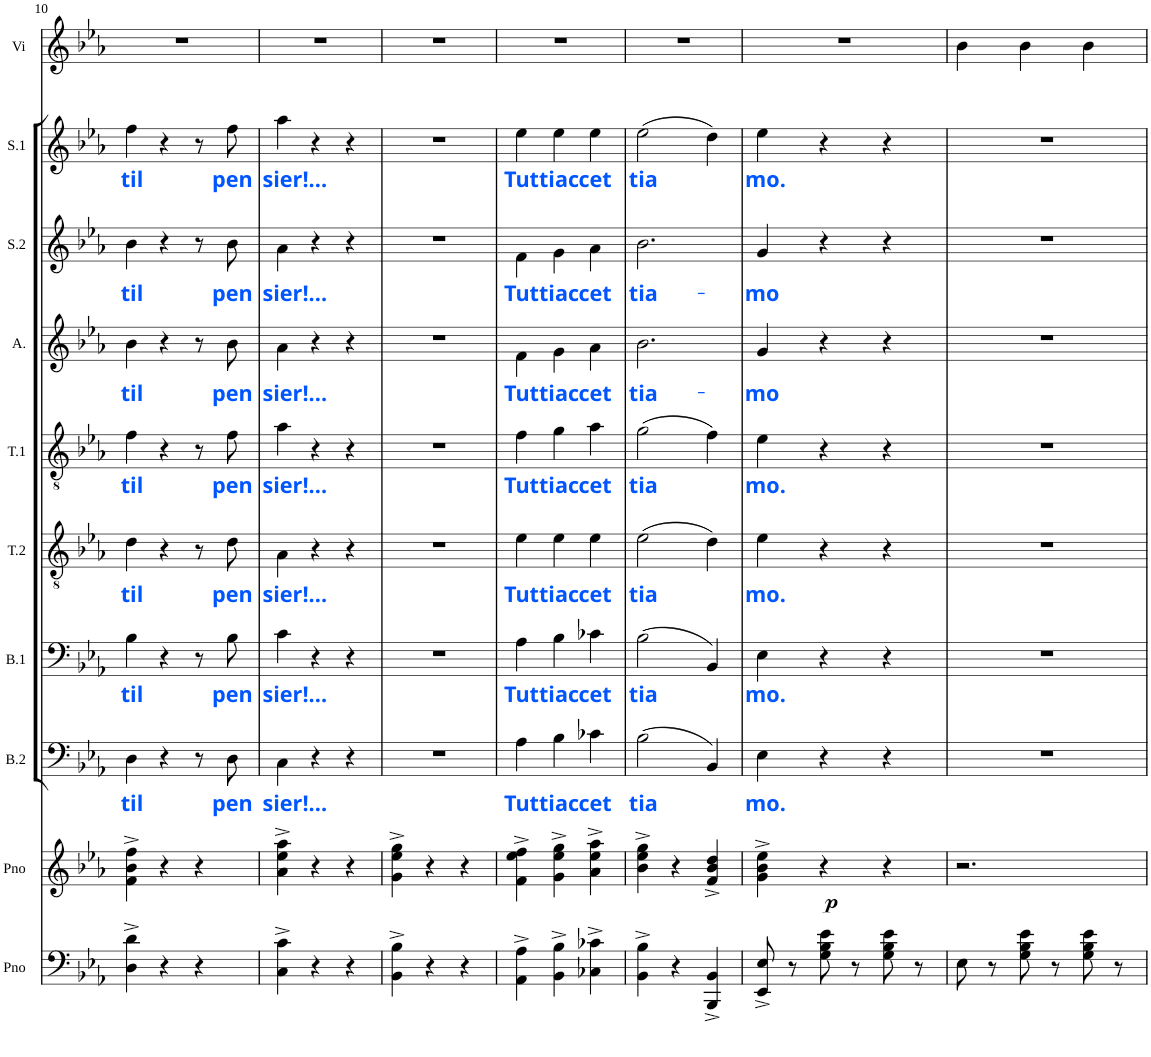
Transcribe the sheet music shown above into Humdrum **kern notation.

**kern	**kern	**dynam	**kern	**text	**kern	**text	**kern	**text	**kern	**text	**kern	**text	**kern	**text	**kern	**text	**kern
*part10	*part9	*part9	*part8	*part8	*part7	*part7	*part6	*part6	*part5	*part5	*part4	*part4	*part3	*part3	*part2	*part2	*part1
*staff10	*staff9	*staff9	*staff8	*staff8	*staff7	*staff7	*staff6	*staff6	*staff5	*staff5	*staff4	*staff4	*staff3	*staff3	*staff2	*staff2	*staff1
*I"Piano	*I"Piano	*	*I"B.2	*	*I"B.1	*	*I"T.2	*	*I"T.1	*	*I"Alto	*	*I"S.2	*	*I"S.1	*	*I"Vi
*I'Pno	*I'Pno	*	*I'B.2	*	*I'B.1	*	*I'T.2	*	*I'T.1	*	*I'A.	*	*I'S.2	*	*I'S.1	*	*I'Vi
!!LO:PB:g=z
*clefF4	*clefG2	*	*clefF4	*	*clefF4	*	*clefGv2	*	*clefGv2	*	*clefG2	*	*clefG2	*	*clefG2	*	*clefG2
*k[b-e-a-]	*k[b-e-a-]	*	*k[b-e-a-]	*	*k[b-e-a-]	*	*k[b-e-a-]	*	*k[b-e-a-]	*	*k[b-e-a-]	*	*k[b-e-a-]	*	*k[b-e-a-]	*	*k[b-e-a-]
*E-:	*E-:	*	*E-:	*	*E-:	*	*E-:	*	*E-:	*	*E-:	*	*E-:	*	*E-:	*	*E-:
*M3/4	*M3/4	*	*M3/4	*	*M3/4	*	*M3/4	*	*M3/4	*	*M3/4	*	*M3/4	*	*M3/4	*	*M3/4
=10	=10	=10	=10	=10	=10	=10	=10	=10	=10	=10	=10	=10	=10	=10	=10	=10	=10
!	!	!	!	!LO:LY:b:color=#0055FF	!	!LO:LY:b:color=#0055FF	!	!LO:LY:b:color=#0055FF	!	!LO:LY:b:color=#0055FF	!	!LO:LY:b:color=#0055FF	!	!LO:LY:b:color=#0055FF	!	!LO:LY:b:color=#0055FF	!
4D\^ 4d\^	4f\^ 4b-\^ 4ff\^	.	4D\	til	4B-\	til	4d\	til	4f\	til	4b-\	til	4b-\	til	4ff\	til	2.r
4r	4r	.	4r	.	4r	.	4r	.	4r	.	4r	.	4r	.	4r	.	.
4r	4r	.	8r	.	8r	.	8r	.	8r	.	8r	.	8r	.	8r	.	.
!	!	!	!	!LO:LY:b:color=#0055FF	!	!LO:LY:b:color=#0055FF	!	!LO:LY:b:color=#0055FF	!	!LO:LY:b:color=#0055FF	!	!LO:LY:b:color=#0055FF	!	!LO:LY:b:color=#0055FF	!	!LO:LY:b:color=#0055FF	!
.	.	.	8D\	pen	8B-\	pen	8d\	pen	8f\	pen	8b-\	pen	8b-\	pen	8ff\	pen	.
=11	=11	=11	=11	=11	=11	=11	=11	=11	=11	=11	=11	=11	=11	=11	=11	=11	=11
!	!	!	!	!LO:LY:b:color=#0055FF	!	!LO:LY:b:color=#0055FF	!	!LO:LY:b:color=#0055FF	!	!LO:LY:b:color=#0055FF	!	!LO:LY:b:color=#0055FF	!	!LO:LY:b:color=#0055FF	!	!LO:LY:b:color=#0055FF	!
4C\^ 4c\^	4a-\^ 4ee-\^ 4aa-\^	.	4C\	sier!...	4c\	sier!...	4A-\	sier!...	4a-\	sier!...	4a-\	sier!...	4a-\	sier!...	4aa-\	sier!...	2.r
4r	4r	.	4r	.	4r	.	4r	.	4r	.	4r	.	4r	.	4r	.	.
4r	4r	.	4r	.	4r	.	4r	.	4r	.	4r	.	4r	.	4r	.	.
=12	=12	=12	=12	=12	=12	=12	=12	=12	=12	=12	=12	=12	=12	=12	=12	=12	=12
4BB-\^ 4B-\^	4g\^ 4ee-\^ 4gg\^	.	2.r	.	2.r	.	2.r	.	2.r	.	2.r	.	2.r	.	2.r	.	2.r
4r	4r	.	.	.	.	.	.	.	.	.	.	.	.	.	.	.	.
4r	4r	.	.	.	.	.	.	.	.	.	.	.	.	.	.	.	.
=13	=13	=13	=13	=13	=13	=13	=13	=13	=13	=13	=13	=13	=13	=13	=13	=13	=13
!	!	!	!	!LO:LY:b:color=#0055FF	!	!LO:LY:b:color=#0055FF	!	!LO:LY:b:color=#0055FF	!	!LO:LY:b:color=#0055FF	!	!LO:LY:b:color=#0055FF	!	!LO:LY:b:color=#0055FF	!	!LO:LY:b:color=#0055FF	!
4AA-\^ 4A-\^	4f\^ 4ee-\^ 4ff\^	.	4A-\	Tut	4A-\	Tut	4e-\	Tut	4f\	Tut	4f\	Tut	4f\	Tut	4ee-\	Tut	2.r
!	!	!	!	!LO:LY:b:color=#0055FF	!	!LO:LY:b:color=#0055FF	!	!LO:LY:b:color=#0055FF	!	!LO:LY:b:color=#0055FF	!	!LO:LY:b:color=#0055FF	!	!LO:LY:b:color=#0055FF	!	!LO:LY:b:color=#0055FF	!
4BB-\^ 4B-\^	4g\^ 4ee-\^ 4gg\^	.	4B-\	tiac	4B-\	tiac	4e-\	tiac	4g\	tiac	4g\	tiac	4g\	tiac	4ee-\	tiac	.
!	!	!	!	!LO:LY:b:color=#0055FF	!	!LO:LY:b:color=#0055FF	!	!LO:LY:b:color=#0055FF	!	!LO:LY:b:color=#0055FF	!	!LO:LY:b:color=#0055FF	!	!LO:LY:b:color=#0055FF	!	!LO:LY:b:color=#0055FF	!
4C-X\^ 4c-X\^	4a-\^ 4ee-\^ 4aa-\^	.	4c-X\	cet	4c-X\	cet	4e-\	cet	4a-\	cet	4a-\	cet	4a-\	cet	4ee-\	cet	.
=14	=14	=14	=14	=14	=14	=14	=14	=14	=14	=14	=14	=14	=14	=14	=14	=14	=14
!	!	!	!	!LO:LY:b:color=#0055FF	!	!LO:LY:b:color=#0055FF	!	!LO:LY:b:color=#0055FF	!	!LO:LY:b:color=#0055FF	!	!LO:LY:b:color=#0055FF	!	!LO:LY:b:color=#0055FF	!	!LO:LY:b:color=#0055FF	!
4BB-\^ 4B-\^	4b-\^ 4ee-\^ 4gg\^	.	(2B-\	tia	(2B-\	tia	(2e-\	tia	(2g\	tia	2.b-\	tia-	2.b-\	tia-	(2ee-\	tia	2.r
4r	4r	.	.	.	.	.	.	.	.	.	.	.	.	.	.	.	.
4BBB-/^ 4BB-/^	4f/^ 4b-/^ 4dd/^	.	4BB-/)	.	4BB-/)	.	4d\)	.	4f\)	.	.	.	.	.	4dd\)	.	.
=15	=15	=15	=15	=15	=15	=15	=15	=15	=15	=15	=15	=15	=15	=15	=15	=15	=15
!	!	!	!	!LO:LY:b:color=#0055FF	!	!LO:LY:b:color=#0055FF	!	!LO:LY:b:color=#0055FF	!	!LO:LY:b:color=#0055FF	!	!LO:LY:b:color=#0055FF	!	!LO:LY:b:color=#0055FF	!	!LO:LY:b:color=#0055FF	!
8EE-/^ 8E-/^	4g\^ 4b-\^ 4ee-\^	.	4E-\	mo.	4E-\	mo.	4e-\	mo.	4e-\	mo.	4g/	-mo	4g/	-mo	4ee-\	mo.	2.r
8r	.	.	.	.	.	.	.	.	.	.	.	.	.	.	.	.	.
!	!	!LO:DY:b	!	!	!	!	!	!	!	!	!	!	!	!	!	!	!
8G\ 8B-\ 8e-\	4r	p	4r	.	4r	.	4r	.	4r	.	4r	.	4r	.	4r	.	.
8r	.	.	.	.	.	.	.	.	.	.	.	.	.	.	.	.	.
8G\ 8B-\ 8e-\	4r	.	4r	.	4r	.	4r	.	4r	.	4r	.	4r	.	4r	.	.
8r	.	.	.	.	.	.	.	.	.	.	.	.	.	.	.	.	.
=16	=16	=16	=16	=16	=16	=16	=16	=16	=16	=16	=16	=16	=16	=16	=16	=16	=16
8E-\	2.r	.	2.r	.	2.r	.	2.r	.	2.r	.	2.r	.	2.r	.	2.r	.	4b-\
8r	.	.	.	.	.	.	.	.	.	.	.	.	.	.	.	.	.
8G\ 8B-\ 8e-\	.	.	.	.	.	.	.	.	.	.	.	.	.	.	.	.	4b-\
8r	.	.	.	.	.	.	.	.	.	.	.	.	.	.	.	.	.
8G\ 8B-\ 8e-\	.	.	.	.	.	.	.	.	.	.	.	.	.	.	.	.	4b-\
8r	.	.	.	.	.	.	.	.	.	.	.	.	.	.	.	.	.
=	=	=	=	=	=	=	=	=	=	=	=	=	=	=	=	=	=
*-	*-	*-	*-	*-	*-	*-	*-	*-	*-	*-	*-	*-	*-	*-	*-	*-	*-
